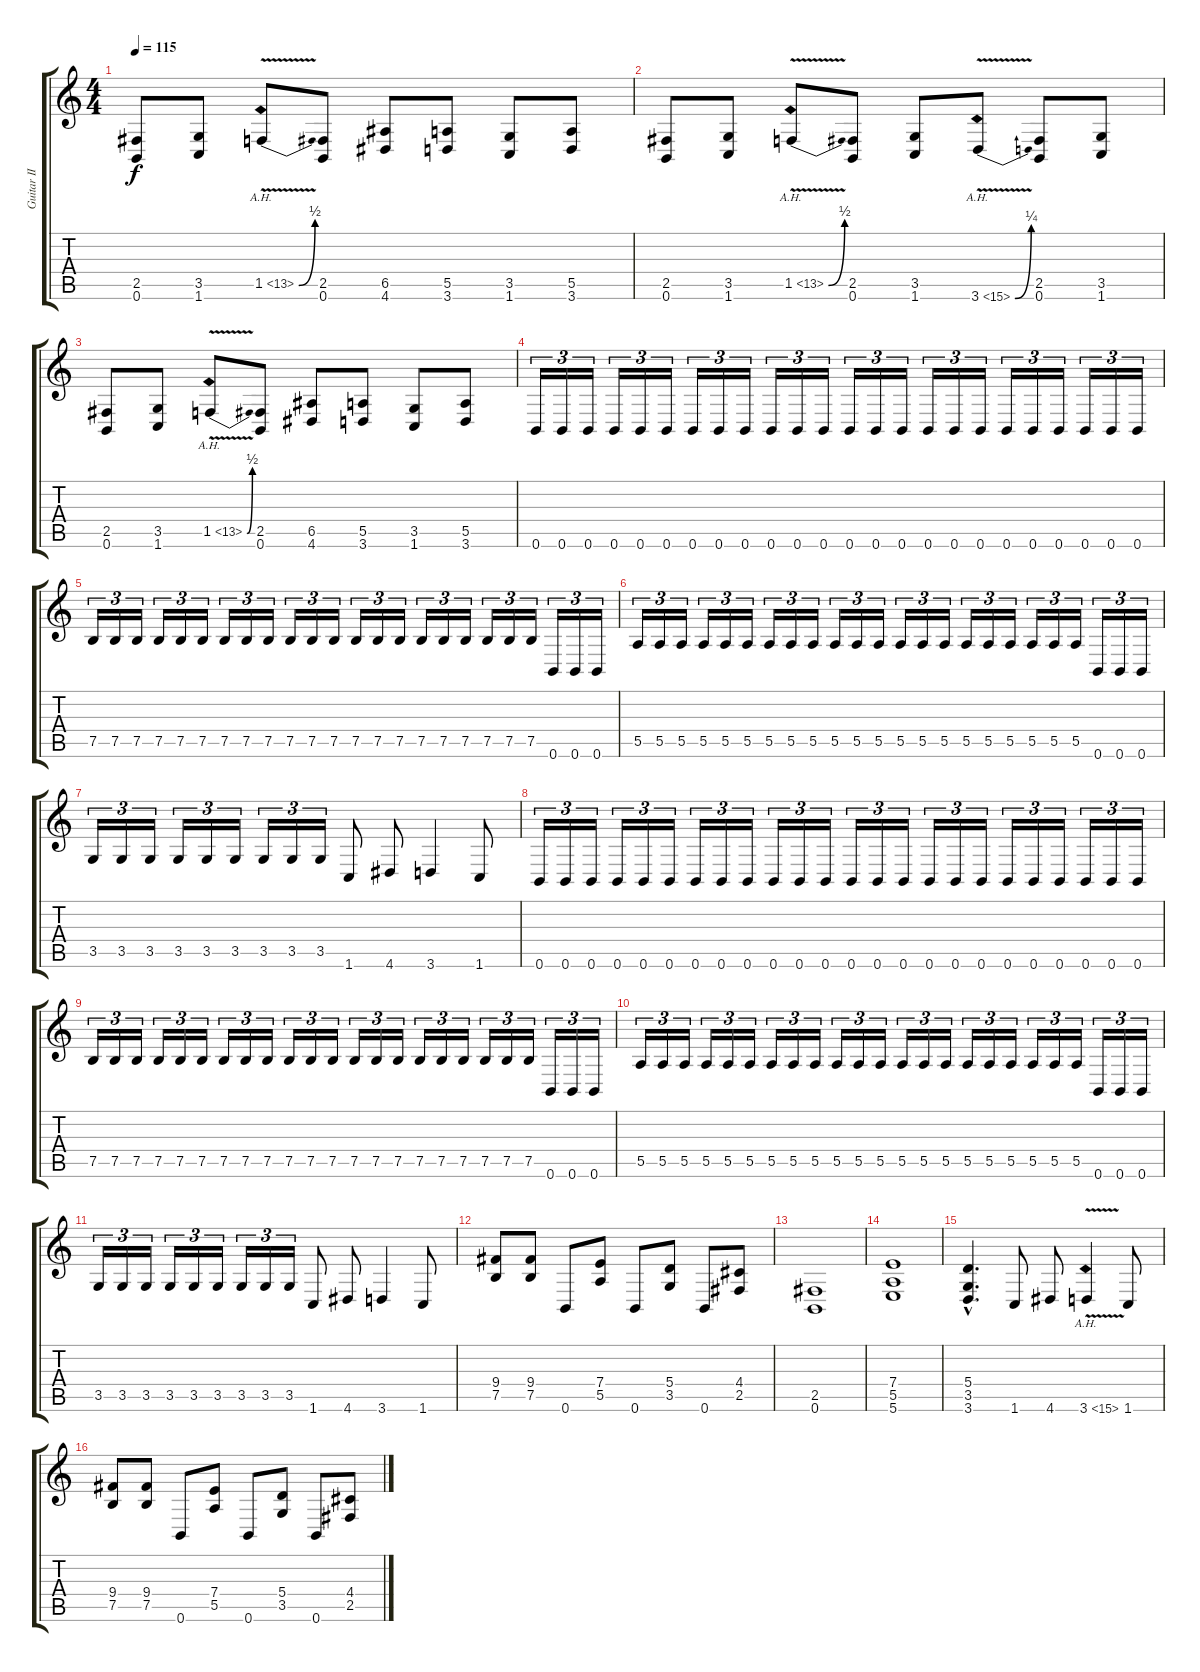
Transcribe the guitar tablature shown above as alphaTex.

\track ("Guitar II" "Guitar II") {instrument distortionguitar}
\staff {score tabs}
\tuning (B3 Gb3 D3 A2 E2 B1) {hide}
\ts (4 4)
\tempo 115
\clef g2
\ks c
(2.5 0.6).8{dy f} (3.5 1.6).8 1.5{be (bend 0 0 60 2) ah 12 v}.8 (2.5 0.6).8 (6.5 4.6).8 (5.5 3.6).8 (3.5 1.6).8 (5.5 3.6).8 |
(2.5 0.6).8 (3.5 1.6).8 1.5{be (bend 0 0 60 2) ah 12 v}.8 (2.5 0.6).8 (3.5 1.6).8 3.6{be (bend 0 0 60 1) ah 12 v}.8 (2.5 0.6).8 (3.5 1.6).8 |
(2.5 0.6).8 (3.5 1.6).8 1.5{be (bend 0 0 60 2) ah 12 v}.8 (2.5 0.6).8 (6.5 4.6).8 (5.5 3.6).8 (3.5 1.6).8 (5.5 3.6).8 |
0.6.16{tu (3 2)} 0.6.16{tu (3 2)} 0.6.16{tu (3 2)} 0.6.16{tu (3 2)} 0.6.16{tu (3 2)} 0.6.16{tu (3 2)} 0.6.16{tu (3 2)} 0.6.16{tu (3 2)} 0.6.16{tu (3 2)} 0.6.16{tu (3 2)} 0.6.16{tu (3 2)} 0.6.16{tu (3 2)} 0.6.16{tu (3 2)} 0.6.16{tu (3 2)} 0.6.16{tu (3 2)} 0.6.16{tu (3 2)} 0.6.16{tu (3 2)} 0.6.16{tu (3 2)} 0.6.16{tu (3 2)} 0.6.16{tu (3 2)} 0.6.16{tu (3 2)} 0.6.16{tu (3 2)} 0.6.16{tu (3 2)} 0.6.16{tu (3 2)} |
7.5.16{tu (3 2)} 7.5.16{tu (3 2)} 7.5.16{tu (3 2)} 7.5.16{tu (3 2)} 7.5.16{tu (3 2)} 7.5.16{tu (3 2)} 7.5.16{tu (3 2)} 7.5.16{tu (3 2)} 7.5.16{tu (3 2)} 7.5.16{tu (3 2)} 7.5.16{tu (3 2)} 7.5.16{tu (3 2)} 7.5.16{tu (3 2)} 7.5.16{tu (3 2)} 7.5.16{tu (3 2)} 7.5.16{tu (3 2)} 7.5.16{tu (3 2)} 7.5.16{tu (3 2)} 7.5.16{tu (3 2)} 7.5.16{tu (3 2)} 7.5.16{tu (3 2)} 0.6.16{tu (3 2)} 0.6.16{tu (3 2)} 0.6.16{tu (3 2)} |
5.5.16{tu (3 2)} 5.5.16{tu (3 2)} 5.5.16{tu (3 2)} 5.5.16{tu (3 2)} 5.5.16{tu (3 2)} 5.5.16{tu (3 2)} 5.5.16{tu (3 2)} 5.5.16{tu (3 2)} 5.5.16{tu (3 2)} 5.5.16{tu (3 2)} 5.5.16{tu (3 2)} 5.5.16{tu (3 2)} 5.5.16{tu (3 2)} 5.5.16{tu (3 2)} 5.5.16{tu (3 2)} 5.5.16{tu (3 2)} 5.5.16{tu (3 2)} 5.5.16{tu (3 2)} 5.5.16{tu (3 2)} 5.5.16{tu (3 2)} 5.5.16{tu (3 2)} 0.6.16{tu (3 2)} 0.6.16{tu (3 2)} 0.6.16{tu (3 2)} |
3.5.16{tu (3 2)} 3.5.16{tu (3 2)} 3.5.16{tu (3 2)} 3.5.16{tu (3 2)} 3.5.16{tu (3 2)} 3.5.16{tu (3 2)} 3.5.16{tu (3 2)} 3.5.16{tu (3 2)} 3.5.16{tu (3 2)} 1.6.8 4.6.8 3.6.4 1.6.8 |
0.6.16{tu (3 2)} 0.6.16{tu (3 2)} 0.6.16{tu (3 2)} 0.6.16{tu (3 2)} 0.6.16{tu (3 2)} 0.6.16{tu (3 2)} 0.6.16{tu (3 2)} 0.6.16{tu (3 2)} 0.6.16{tu (3 2)} 0.6.16{tu (3 2)} 0.6.16{tu (3 2)} 0.6.16{tu (3 2)} 0.6.16{tu (3 2)} 0.6.16{tu (3 2)} 0.6.16{tu (3 2)} 0.6.16{tu (3 2)} 0.6.16{tu (3 2)} 0.6.16{tu (3 2)} 0.6.16{tu (3 2)} 0.6.16{tu (3 2)} 0.6.16{tu (3 2)} 0.6.16{tu (3 2)} 0.6.16{tu (3 2)} 0.6.16{tu (3 2)} |
7.5.16{tu (3 2)} 7.5.16{tu (3 2)} 7.5.16{tu (3 2)} 7.5.16{tu (3 2)} 7.5.16{tu (3 2)} 7.5.16{tu (3 2)} 7.5.16{tu (3 2)} 7.5.16{tu (3 2)} 7.5.16{tu (3 2)} 7.5.16{tu (3 2)} 7.5.16{tu (3 2)} 7.5.16{tu (3 2)} 7.5.16{tu (3 2)} 7.5.16{tu (3 2)} 7.5.16{tu (3 2)} 7.5.16{tu (3 2)} 7.5.16{tu (3 2)} 7.5.16{tu (3 2)} 7.5.16{tu (3 2)} 7.5.16{tu (3 2)} 7.5.16{tu (3 2)} 0.6.16{tu (3 2)} 0.6.16{tu (3 2)} 0.6.16{tu (3 2)} |
5.5.16{tu (3 2)} 5.5.16{tu (3 2)} 5.5.16{tu (3 2)} 5.5.16{tu (3 2)} 5.5.16{tu (3 2)} 5.5.16{tu (3 2)} 5.5.16{tu (3 2)} 5.5.16{tu (3 2)} 5.5.16{tu (3 2)} 5.5.16{tu (3 2)} 5.5.16{tu (3 2)} 5.5.16{tu (3 2)} 5.5.16{tu (3 2)} 5.5.16{tu (3 2)} 5.5.16{tu (3 2)} 5.5.16{tu (3 2)} 5.5.16{tu (3 2)} 5.5.16{tu (3 2)} 5.5.16{tu (3 2)} 5.5.16{tu (3 2)} 5.5.16{tu (3 2)} 0.6.16{tu (3 2)} 0.6.16{tu (3 2)} 0.6.16{tu (3 2)} |
3.5.16{tu (3 2)} 3.5.16{tu (3 2)} 3.5.16{tu (3 2)} 3.5.16{tu (3 2)} 3.5.16{tu (3 2)} 3.5.16{tu (3 2)} 3.5.16{tu (3 2)} 3.5.16{tu (3 2)} 3.5.16{tu (3 2)} 1.6.8 4.6.8 3.6.4 1.6.8 |
(9.4 7.5).8 (9.4 7.5).8 0.6.8 (7.4 5.5).8 0.6.8 (5.4 3.5).8 0.6.8 (4.4 2.5).8 |
(2.5 0.6).1 |
(7.4 5.5 5.6).1 |
(5.4{hac} 3.5{hac} 3.6{hac}).4{d} 1.6.8 4.6.8 3.6{ah 12 v}.4 1.6.8 |
(9.4 7.5).8 (9.4 7.5).8 0.6.8 (7.4 5.5).8 0.6.8 (5.4 3.5).8 0.6.8 (4.4 2.5).8
